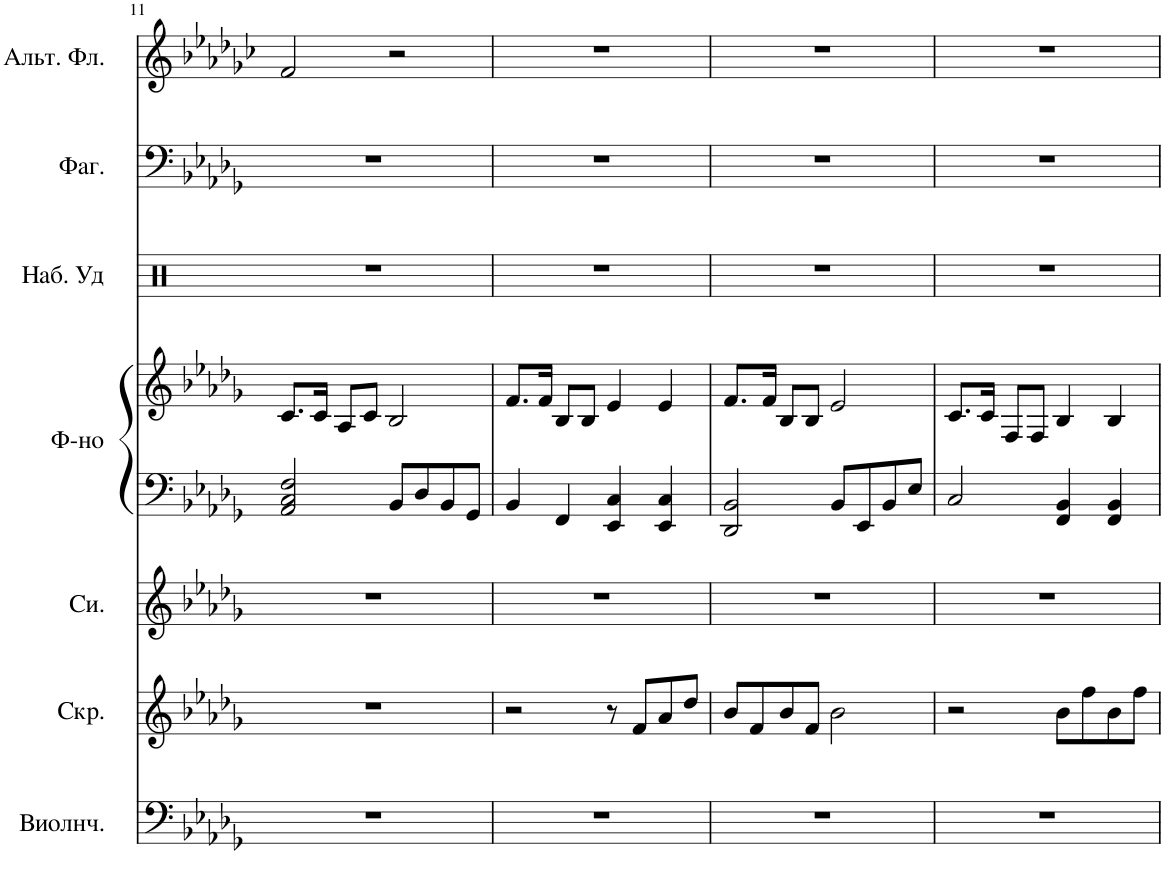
**kern	**kern	**kern	**kern	**kern	**kern	**kern	**kern
*part7	*part6	*part5	*part4	*part4	*part3	*part2	*part1
*staff8	*staff7	*staff6	*staff5	*staff4	*staff3	*staff2	*staff1
*I"Виолончель	*I"Скрипка	*I"Ситар	*I"Фортепиано	*	*I"Набор ударных	*I"Фагот	*I"Альтовая флейта
!!LO:PB:g=z
*clefF4	*clefG2	*clefG2	*clefF4	*clefG2	*clefX	*clefF4	*clefG2
*	*	*	*	*	*	*	*Trd3c5
*k[b-e-a-d-g-]	*k[b-e-a-d-g-]	*k[b-e-a-d-g-]	*k[b-e-a-d-g-]	*k[b-e-a-d-g-]	*k[]	*k[b-e-a-d-g-]	*k[b-e-a-d-g-c-]
*M4/4	*M4/4	*M4/4	*M4/4	*M4/4	*M4/4	*M4/4	*M4/4
=11	=11	=11	=11	=11	=11	=11	=11
1r	1r	1r	2AA-/ 2C/ 2F/	8.c/L	1r	1r	2f/
.	.	.	.	16c/Jk	.	.	.
.	.	.	.	8A-/L	.	.	.
.	.	.	.	8c/J	.	.	.
.	.	.	8BB-/L	2B-/	.	.	2r
.	.	.	8D-/	.	.	.	.
.	.	.	8BB-/	.	.	.	.
.	.	.	8GG-/J	.	.	.	.
=12	=12	=12	=12	=12	=12	=12	=12
1r	2r	1r	4BB-/	8.f/L	1r	1r	1r
.	.	.	.	16f/Jk	.	.	.
.	.	.	4FF/	8B-/L	.	.	.
.	.	.	.	8B-/J	.	.	.
.	8r	.	4EE-/ 4C/	4e-/	.	.	.
.	8f/L	.	.	.	.	.	.
.	8a-/	.	4EE-/ 4C/	4e-/	.	.	.
.	8dd-/J	.	.	.	.	.	.
=13	=13	=13	=13	=13	=13	=13	=13
1r	8b-/L	1r	2DD-/ 2BB-/	8.f/L	1r	1r	1r
.	8f/	.	.	.	.	.	.
.	.	.	.	16f/Jk	.	.	.
.	8b-/	.	.	8B-/L	.	.	.
.	8f/J	.	.	8B-/J	.	.	.
.	2b-\	.	8BB-/L	2e-/	.	.	.
.	.	.	8EE-/	.	.	.	.
.	.	.	8BB-/	.	.	.	.
.	.	.	8E-/J	.	.	.	.
=14	=14	=14	=14	=14	=14	=14	=14
1r	2r	1r	2C/	8.c/L	1r	1r	1r
.	.	.	.	16c/Jk	.	.	.
.	.	.	.	8F/L	.	.	.
.	.	.	.	8F/J	.	.	.
.	8b-\L	.	4FF/ 4BB-/	4B-/	.	.	.
.	8ff\	.	.	.	.	.	.
.	8b-\	.	4FF/ 4BB-/	4B-/	.	.	.
.	8ff\J	.	.	.	.	.	.
=	=	=	=	=	=	=	=
*-	*-	*-	*-	*-	*-	*-	*-
